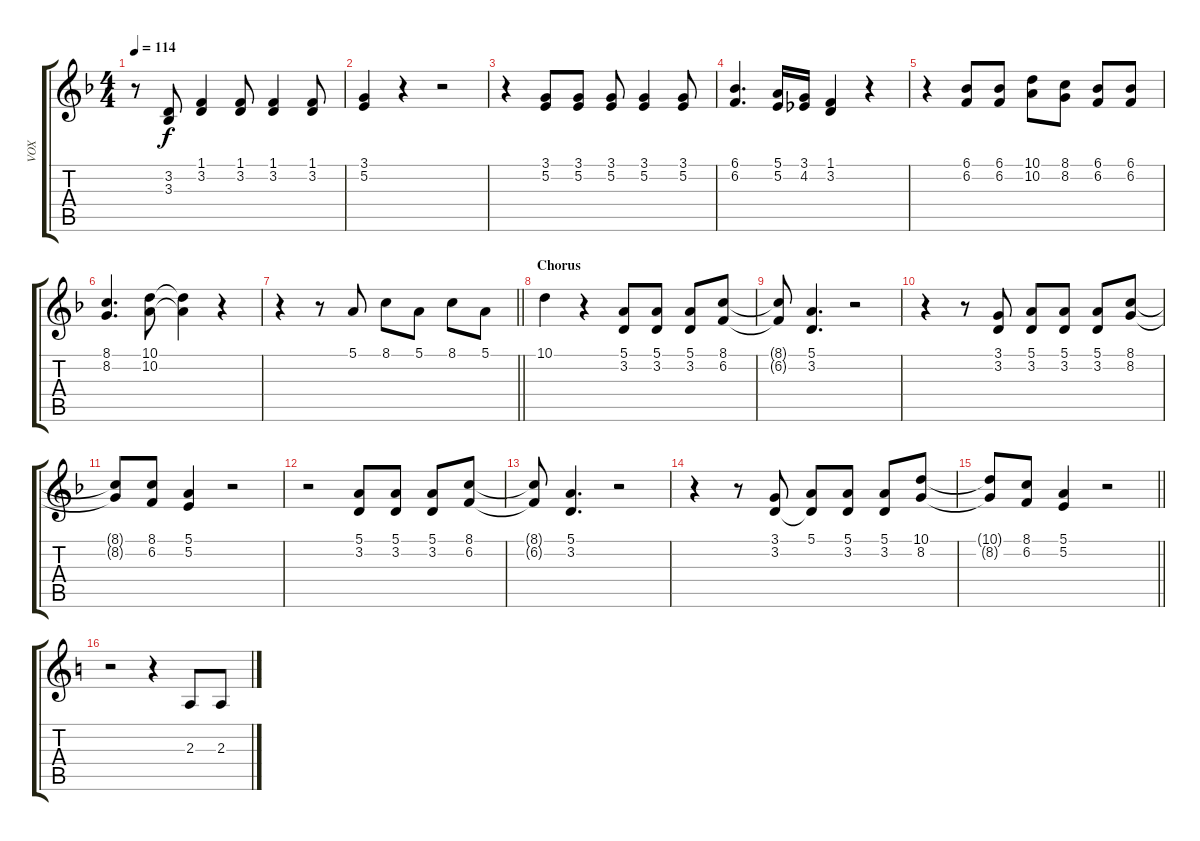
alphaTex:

\track ("VOX" "VOX") {instrument lead1square}
\staff {score tabs}
\tuning (E4 B3 G3 D3 A2 E2) {hide}
\ts (4 4)
\tempo 114
\clef g2
\ks dminor
r.8{dy f} (3.2 3.3).8 (1.1 3.2).4 (1.1 3.2).8 (1.1 3.2).4 (1.1 3.2).8 |
(3.1 5.2).4 r.4 r.2 |
r.4 (3.1 5.2).8 (3.1 5.2).8 (3.1 5.2).8 (3.1 5.2).4 (3.1 5.2).8 |
(6.1 6.2).4{d} (5.1 5.2).16 (3.1 4.2).16 (1.1 3.2).4 r.4 |
r.4 (6.1 6.2).8 (6.1 6.2).8 (10.1 10.2).8 (8.1 8.2).8 (6.1 6.2).8 (6.1 6.2).8 |
(8.1 8.2).4{d} (10.1 10.2).8 (10.1{t} 10.2{t}).4 r.4 |
\barLineRight lightlight
r.4 r.8 5.1.8 8.1.8 5.1.8 8.1.8 5.1.8 |
\section ("" "Chorus")
10.1.4 r.4 (5.1 3.2).8 (5.1 3.2).8 (5.1 3.2).8 (8.1 6.2).8 |
(8.1{t} 6.2{t}).8 (5.1 3.2).4{d} r.2 |
r.4 r.8 (3.1 3.2).8 (5.1 3.2).8 (5.1 3.2).8 (5.1 3.2).8 (8.1 8.2).8 |
(8.1{t} 8.2{t}).8 (8.1 6.2).8 (5.1 5.2).4 r.2 |
r.2 (5.1 3.2).8 (5.1 3.2).8 (5.1 3.2).8 (8.1 6.2).8 |
(8.1{t} 6.2{t}).8 (5.1 3.2).4{d} r.2 |
r.4 r.8 (3.1 3.2).8 (5.1 3.2{t}).8 (5.1 3.2).8 (5.1 3.2).8 (10.1 8.2).8 |
\barLineRight lightlight
(10.1{t} 8.2{t}).8 (8.1 6.2).8 (5.1 5.2).4 r.2 |
\ks aminor
r.2 r.4 2.3.8 2.3.8
